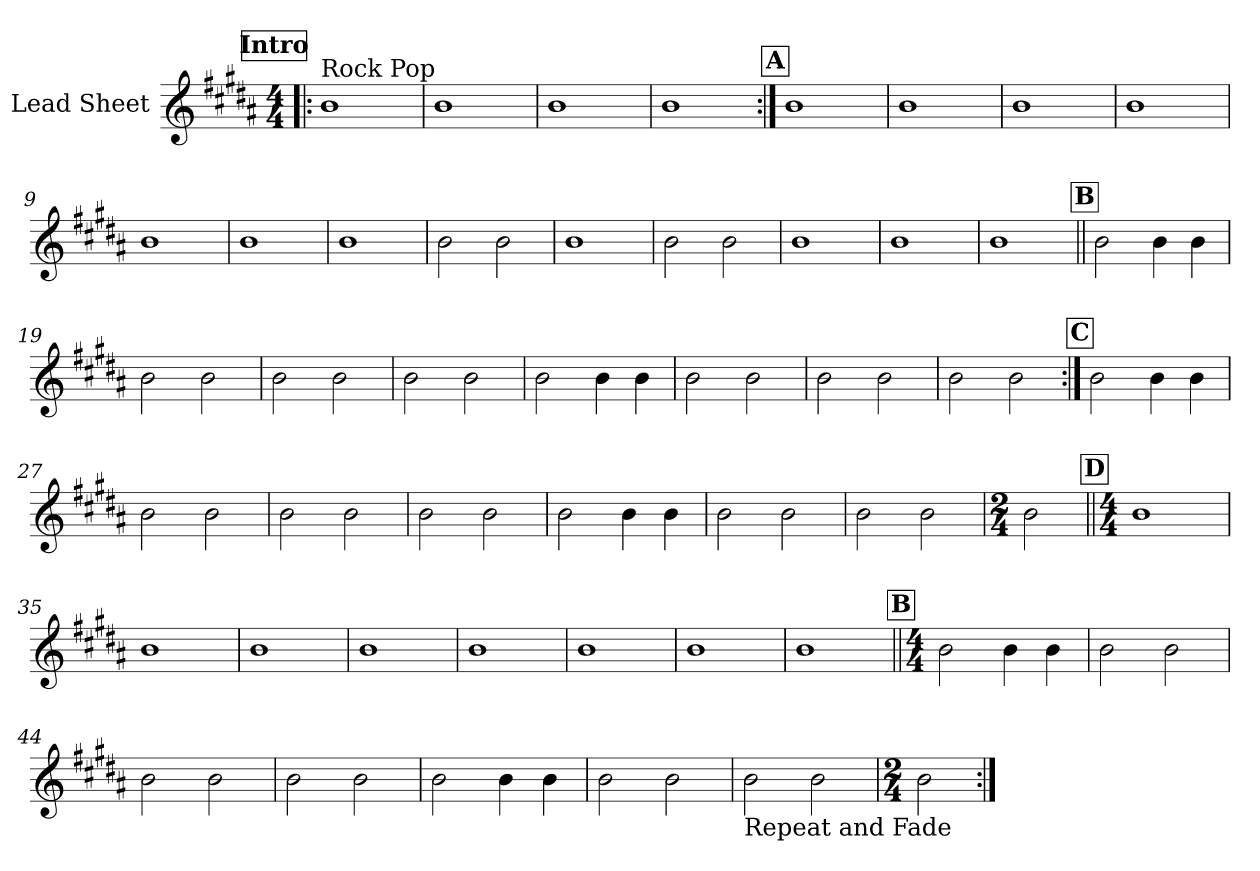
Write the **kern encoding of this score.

**kern
*part1
*staff1
*I"Lead Sheet
*clefG2
*k[f#c#g#d#a#]
*B:
*M4/4
*MM93
!!LO:REH:place=s1:a:fs=14:t=Intro
=1!|:
!LO:TX:a:t=Rock Pop
1b
=2
1b
=3
1b
=4
1b
!!LO:LB:g=z
!!LO:REH:place=s1:a:fs=14:t=A
=5:|!
1b
=6
1b
=7
1b
=8
1b
!!LO:LB:g=z
=9
1b
=10
1b
=11
1b
=12
2b\
2b\
!!LO:LB:g=z
=13
1b
=14
2b\
2b\
=15
1b
=16
1b
=17
1b
!!LO:LB:g=z
!!LO:REH:place=s1:a:fs=14:t=B
=18||
2b\
4b\
4b\
=19
2b\
2b\
=20
2b\
2b\
=21
2b\
2b\
!!LO:LB:g=z
=22
2b\
4b\
4b\
=23
2b\
2b\
=24
2b\
2b\
=25
2b\
2b\
!!LO:LB:g=z
!!LO:REH:place=s1:a:fs=14:t=C
=26:|!
2b\
4b\
4b\
=27
2b\
2b\
=28
2b\
2b\
=29
2b\
2b\
!!LO:LB:g=z
=30
2b\
4b\
4b\
=31
2b\
2b\
=32
2b\
2b\
=33
*M2/4
2b\
!!LO:LB:g=z
!!LO:REH:place=s1:a:fs=14:t=D
=34||
*M4/4
1b
=35
1b
=36
1b
=37
1b
!!LO:LB:g=z
=38
1b
=39
1b
=40
1b
=41
1b
!!LO:PB:g=z
!!LO:REH:place=s1:a:fs=14:t=B
=42||
*M4/4
2b\
4b\
4b\
=43
2b\
2b\
=44
2b\
2b\
=45
2b\
2b\
!!LO:LB:g=z
=46
2b\
4b\
4b\
=47
2b\
2b\
=48
!LO:TX:b:t=Repeat and Fade
2b\
2b\
=49
*M2/4
2b\
=:|!
*-
